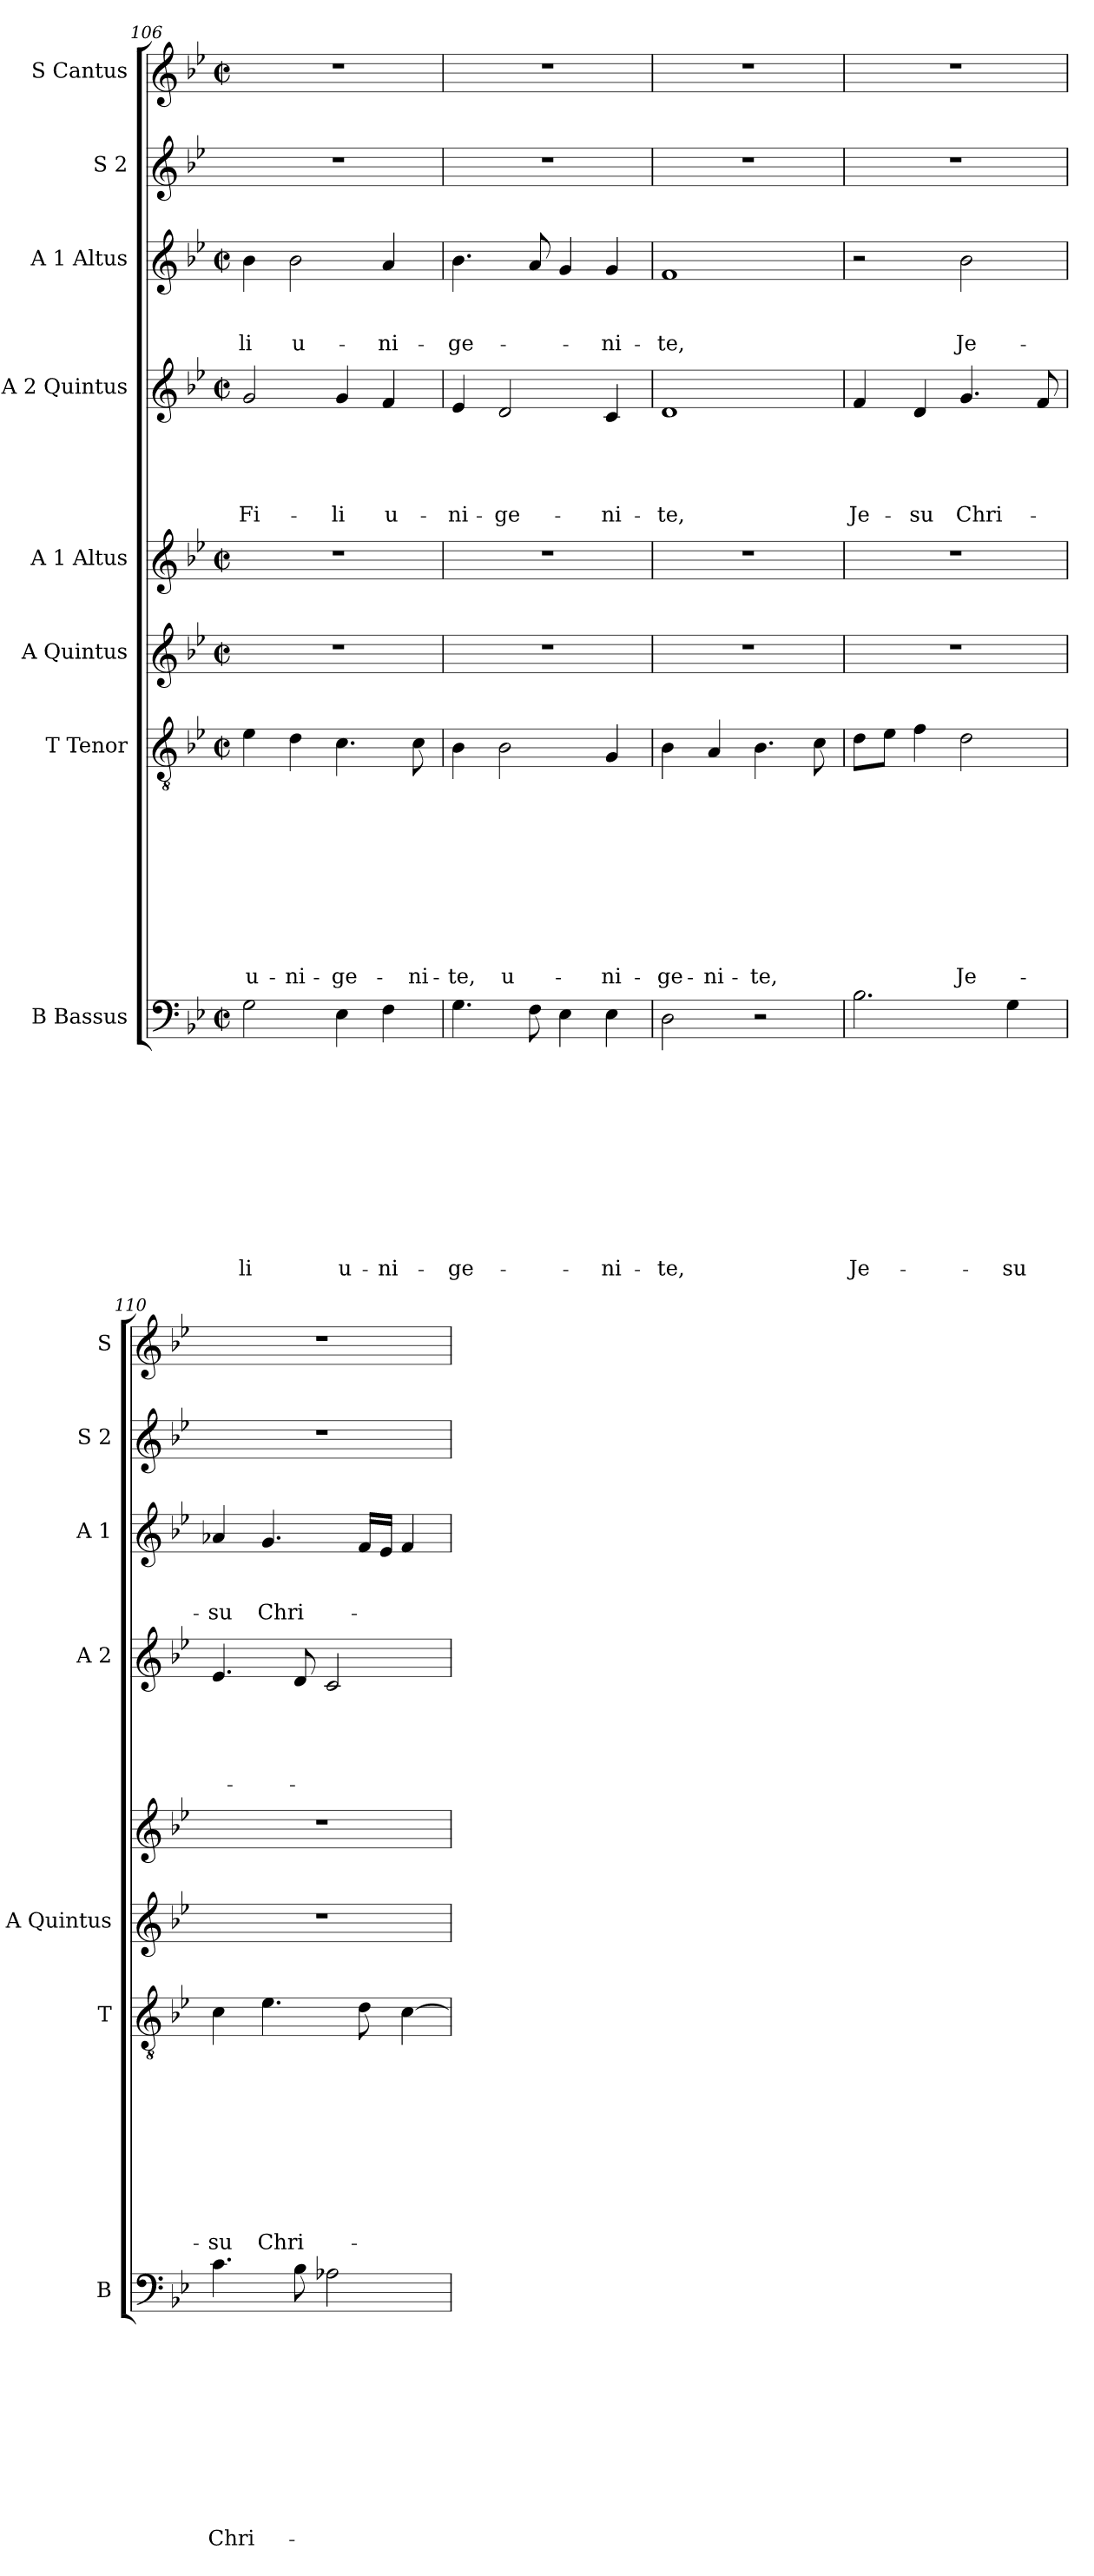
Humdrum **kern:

**kern	**text	**text	**text	**text	**text	**text	**text	**text	**text	**text	**text	**kern	**text	**text	**text	**text	**text	**text	**text	**text	**text	**text	**kern	**kern	**kern	**text	**text	**text	**text	**text	**kern	**text	**text	**text	**kern	**kern
*part8	*part8	*part8	*part8	*part8	*part8	*part8	*part8	*part8	*part8	*part8	*part8	*part7	*part7	*part7	*part7	*part7	*part7	*part7	*part7	*part7	*part7	*part7	*part6	*part5	*part4	*part4	*part4	*part4	*part4	*part4	*part3	*part3	*part3	*part3	*part2	*part1
*staff8	*staff8	*staff8	*staff8	*staff8	*staff8	*staff8	*staff8	*staff8	*staff8	*staff8	*staff8	*staff7	*staff7	*staff7	*staff7	*staff7	*staff7	*staff7	*staff7	*staff7	*staff7	*staff7	*staff6	*staff5	*staff4	*staff4	*staff4	*staff4	*staff4	*staff4	*staff3	*staff3	*staff3	*staff3	*staff2	*staff1
*I"B Bassus	*	*	*	*	*	*	*	*	*	*	*	*I"T Tenor	*	*	*	*	*	*	*	*	*	*	*I"A Quintus	*I"A 1 Altus	*I"A 2 Quintus	*	*	*	*	*	*I"A 1 Altus	*	*	*	*I"S 2	*I"S Cantus
*I'B	*	*	*	*	*	*	*	*	*	*	*	*I'T	*	*	*	*	*	*	*	*	*	*	*I'A Quintus	*	*I'A 2	*	*	*	*	*	*I'A 1	*	*	*	*I'S 2	*I'S
*clefF4	*	*	*	*	*	*	*	*	*	*	*	*clefGv2	*	*	*	*	*	*	*	*	*	*	*clefG2	*clefG2	*clefG2	*	*	*	*	*	*clefG2	*	*	*	*clefG2	*clefG2
*k[b-e-]	*	*	*	*	*	*	*	*	*	*	*	*k[b-e-]	*	*	*	*	*	*	*	*	*	*	*k[b-e-]	*k[b-e-]	*k[b-e-]	*	*	*	*	*	*k[b-e-]	*	*	*	*k[b-e-]	*k[b-e-]
*B-:	*	*	*	*	*	*	*	*	*	*	*	*B-:	*	*	*	*	*	*	*	*	*	*	*B-:	*B-:	*B-:	*	*	*	*	*	*B-:	*	*	*	*B-:	*B-:
*M2/2	*	*	*	*	*	*	*	*	*	*	*	*M2/2	*	*	*	*	*	*	*	*	*	*	*M2/2	*M2/2	*M2/2	*	*	*	*	*	*M2/2	*	*	*	*	*M2/2
*met(c|)	*	*	*	*	*	*	*	*	*	*	*	*met(c|)	*	*	*	*	*	*	*	*	*	*	*met(c|)	*met(c|)	*met(c|)	*	*	*	*	*	*met(c|)	*	*	*	*	*met(c|)
=106	=106	=106	=106	=106	=106	=106	=106	=106	=106	=106	=106	=106	=106	=106	=106	=106	=106	=106	=106	=106	=106	=106	=106	=106	=106	=106	=106	=106	=106	=106	=106	=106	=106	=106	=106	=106
!	!	!	!	!	!	!	!	!	!	!	!LO:LY:b	!	!	!	!	!	!	!	!	!	!	!LO:LY:b	!	!	!	!	!	!	!	!LO:LY:b	!	!	!	!LO:LY:b	!	!
2G\	.	.	.	.	.	.	.	.	.	.	-li	4e-\	.	.	.	.	.	.	.	.	.	u-	1r	1r	2g/	.	.	.	.	Fi-	4b-\	.	.	-li	1r	1r
!	!	!	!	!	!	!	!	!	!	!	!	!	!	!	!	!	!	!	!	!	!	!LO:LY:b	!	!	!	!	!	!	!	!	!	!	!	!LO:LY:b	!	!
.	.	.	.	.	.	.	.	.	.	.	.	4d\	.	.	.	.	.	.	.	.	.	-ni-	.	.	.	.	.	.	.	.	2b-\	.	.	u-	.	.
!	!	!	!	!	!	!	!	!	!	!	!LO:LY:b	!	!	!	!	!	!	!	!	!	!	!LO:LY:b	!	!	!	!	!	!	!	!LO:LY:b	!	!	!	!	!	!
4E-\	.	.	.	.	.	.	.	.	.	.	u-	4.c\	.	.	.	.	.	.	.	.	.	-ge-	.	.	4g/	.	.	.	.	-li	.	.	.	.	.	.
!	!	!	!	!	!	!	!	!	!	!	!LO:LY:b	!	!	!	!	!	!	!	!	!	!	!	!	!	!	!	!	!	!	!LO:LY:b	!	!	!	!LO:LY:b	!	!
4F\	.	.	.	.	.	.	.	.	.	.	-ni-	.	.	.	.	.	.	.	.	.	.	.	.	.	4f/	.	.	.	.	u-	4a/	.	.	-ni-	.	.
!	!	!	!	!	!	!	!	!	!	!	!	!	!	!	!	!	!	!	!	!	!	!LO:LY:b	!	!	!	!	!	!	!	!	!	!	!	!	!	!
.	.	.	.	.	.	.	.	.	.	.	.	8c\	.	.	.	.	.	.	.	.	.	-ni-	.	.	.	.	.	.	.	.	.	.	.	.	.	.
!!LO:LB:g=z
=107	=107	=107	=107	=107	=107	=107	=107	=107	=107	=107	=107	=107	=107	=107	=107	=107	=107	=107	=107	=107	=107	=107	=107	=107	=107	=107	=107	=107	=107	=107	=107	=107	=107	=107	=107	=107
!	!	!	!	!	!	!	!	!	!	!	!LO:LY:b	!	!	!	!	!	!	!	!	!	!	!LO:LY:b	!	!	!	!	!	!	!	!LO:LY:b	!	!	!	!LO:LY:b	!	!
4.G\	.	.	.	.	.	.	.	.	.	.	-ge-	4B-\	.	.	.	.	.	.	.	.	.	-te,	1r	1r	4e-/	.	.	.	.	-ni-	4.b-\	.	.	-ge-	1r	1r
!	!	!	!	!	!	!	!	!	!	!	!	!	!	!	!	!	!	!	!	!	!	!LO:LY:b	!	!	!	!	!	!	!	!LO:LY:b	!	!	!	!	!	!
.	.	.	.	.	.	.	.	.	.	.	.	2B-\	.	.	.	.	.	.	.	.	.	u-	.	.	2d/	.	.	.	.	-ge-	.	.	.	.	.	.
8F\	.	.	.	.	.	.	.	.	.	.	.	.	.	.	.	.	.	.	.	.	.	.	.	.	.	.	.	.	.	.	8a/	.	.	.	.	.
4E-\	.	.	.	.	.	.	.	.	.	.	.	.	.	.	.	.	.	.	.	.	.	.	.	.	.	.	.	.	.	.	4g/	.	.	.	.	.
!	!	!	!	!	!	!	!	!	!	!	!LO:LY:b	!	!	!	!	!	!	!	!	!	!	!LO:LY:b	!	!	!	!	!	!	!	!LO:LY:b	!	!	!	!LO:LY:b	!	!
4E-\	.	.	.	.	.	.	.	.	.	.	-ni-	4G/	.	.	.	.	.	.	.	.	.	-ni-	.	.	4c/	.	.	.	.	-ni-	4g/	.	.	-ni-	.	.
=108	=108	=108	=108	=108	=108	=108	=108	=108	=108	=108	=108	=108	=108	=108	=108	=108	=108	=108	=108	=108	=108	=108	=108	=108	=108	=108	=108	=108	=108	=108	=108	=108	=108	=108	=108	=108
!	!	!	!	!	!	!	!	!	!	!	!LO:LY:b	!	!	!	!	!	!	!	!	!	!	!LO:LY:b	!	!	!	!	!	!	!	!LO:LY:b	!	!	!	!LO:LY:b	!	!
2D\	.	.	.	.	.	.	.	.	.	.	-te,	4B-\	.	.	.	.	.	.	.	.	.	-ge-	1r	1r	1d	.	.	.	.	-te,	1f	.	.	-te,	1r	1r
!	!	!	!	!	!	!	!	!	!	!	!	!	!	!	!	!	!	!	!	!	!	!LO:LY:b	!	!	!	!	!	!	!	!	!	!	!	!	!	!
.	.	.	.	.	.	.	.	.	.	.	.	4A/	.	.	.	.	.	.	.	.	.	-ni-	.	.	.	.	.	.	.	.	.	.	.	.	.	.
!	!	!	!	!	!	!	!	!	!	!	!	!	!	!	!	!	!	!	!	!	!	!LO:LY:b	!	!	!	!	!	!	!	!	!	!	!	!	!	!
2r	.	.	.	.	.	.	.	.	.	.	.	4.B-\	.	.	.	.	.	.	.	.	.	-te,	.	.	.	.	.	.	.	.	.	.	.	.	.	.
.	.	.	.	.	.	.	.	.	.	.	.	8c\	.	.	.	.	.	.	.	.	.	.	.	.	.	.	.	.	.	.	.	.	.	.	.	.
=109	=109	=109	=109	=109	=109	=109	=109	=109	=109	=109	=109	=109	=109	=109	=109	=109	=109	=109	=109	=109	=109	=109	=109	=109	=109	=109	=109	=109	=109	=109	=109	=109	=109	=109	=109	=109
!	!	!	!	!	!	!	!	!	!	!	!LO:LY:b	!	!	!	!	!	!	!	!	!	!	!	!	!	!	!	!	!	!	!LO:LY:b	!	!	!	!	!	!
2.B-\	.	.	.	.	.	.	.	.	.	.	Je-	8d\L	.	.	.	.	.	.	.	.	.	.	1r	1r	4f/	.	.	.	.	Je-	2r	.	.	.	1r	1r
.	.	.	.	.	.	.	.	.	.	.	.	8e-\J	.	.	.	.	.	.	.	.	.	.	.	.	.	.	.	.	.	.	.	.	.	.	.	.
!	!	!	!	!	!	!	!	!	!	!	!	!	!	!	!	!	!	!	!	!	!	!	!	!	!	!	!	!	!	!LO:LY:b	!	!	!	!	!	!
.	.	.	.	.	.	.	.	.	.	.	.	4f\	.	.	.	.	.	.	.	.	.	.	.	.	4d/	.	.	.	.	-su	.	.	.	.	.	.
!	!	!	!	!	!	!	!	!	!	!	!	!	!	!	!	!	!	!	!	!	!	!LO:LY:b	!	!	!	!	!	!	!	!LO:LY:b	!	!	!	!LO:LY:b	!	!
.	.	.	.	.	.	.	.	.	.	.	.	2d\	.	.	.	.	.	.	.	.	.	Je-	.	.	4.g/	.	.	.	.	Chri-	2b-\	.	.	Je-	.	.
!	!	!	!	!	!	!	!	!	!	!	!LO:LY:b	!	!	!	!	!	!	!	!	!	!	!	!	!	!	!	!	!	!	!	!	!	!	!	!	!
4G\	.	.	.	.	.	.	.	.	.	.	-su	.	.	.	.	.	.	.	.	.	.	.	.	.	.	.	.	.	.	.	.	.	.	.	.	.
.	.	.	.	.	.	.	.	.	.	.	.	.	.	.	.	.	.	.	.	.	.	.	.	.	8f/	.	.	.	.	.	.	.	.	.	.	.
=110	=110	=110	=110	=110	=110	=110	=110	=110	=110	=110	=110	=110	=110	=110	=110	=110	=110	=110	=110	=110	=110	=110	=110	=110	=110	=110	=110	=110	=110	=110	=110	=110	=110	=110	=110	=110
!	!	!	!	!	!	!	!	!	!	!	!LO:LY:b	!	!	!	!	!	!	!	!	!	!	!LO:LY:b	!	!	!	!	!	!	!	!	!	!	!	!LO:LY:b	!	!
4.c\	.	.	.	.	.	.	.	.	.	.	Chri-	4c\	.	.	.	.	.	.	.	.	.	-su	1r	1r	4.e-/	.	.	.	.	.	4a-X/	.	.	-su	1r	1r
!	!	!	!	!	!	!	!	!	!	!	!	!	!	!	!	!	!	!	!	!	!	!LO:LY:b	!	!	!	!	!	!	!	!	!	!	!	!LO:LY:b	!	!
.	.	.	.	.	.	.	.	.	.	.	.	4.e-\	.	.	.	.	.	.	.	.	.	Chri-	.	.	.	.	.	.	.	.	4.g/	.	.	Chri-	.	.
8B-\	.	.	.	.	.	.	.	.	.	.	.	.	.	.	.	.	.	.	.	.	.	.	.	.	8d/	.	.	.	.	.	.	.	.	.	.	.
2A-X\	.	.	.	.	.	.	.	.	.	.	.	.	.	.	.	.	.	.	.	.	.	.	.	.	2c/	.	.	.	.	.	.	.	.	.	.	.
.	.	.	.	.	.	.	.	.	.	.	.	8d\	.	.	.	.	.	.	.	.	.	.	.	.	.	.	.	.	.	.	16f/LL	.	.	.	.	.
.	.	.	.	.	.	.	.	.	.	.	.	.	.	.	.	.	.	.	.	.	.	.	.	.	.	.	.	.	.	.	16e-/JJ	.	.	.	.	.
.	.	.	.	.	.	.	.	.	.	.	.	[>4c\	.	.	.	.	.	.	.	.	.	.	.	.	.	.	.	.	.	.	4f/	.	.	.	.	.
=	=	=	=	=	=	=	=	=	=	=	=	=	=	=	=	=	=	=	=	=	=	=	=	=	=	=	=	=	=	=	=	=	=	=	=	=
*-	*-	*-	*-	*-	*-	*-	*-	*-	*-	*-	*-	*-	*-	*-	*-	*-	*-	*-	*-	*-	*-	*-	*-	*-	*-	*-	*-	*-	*-	*-	*-	*-	*-	*-	*-	*-
